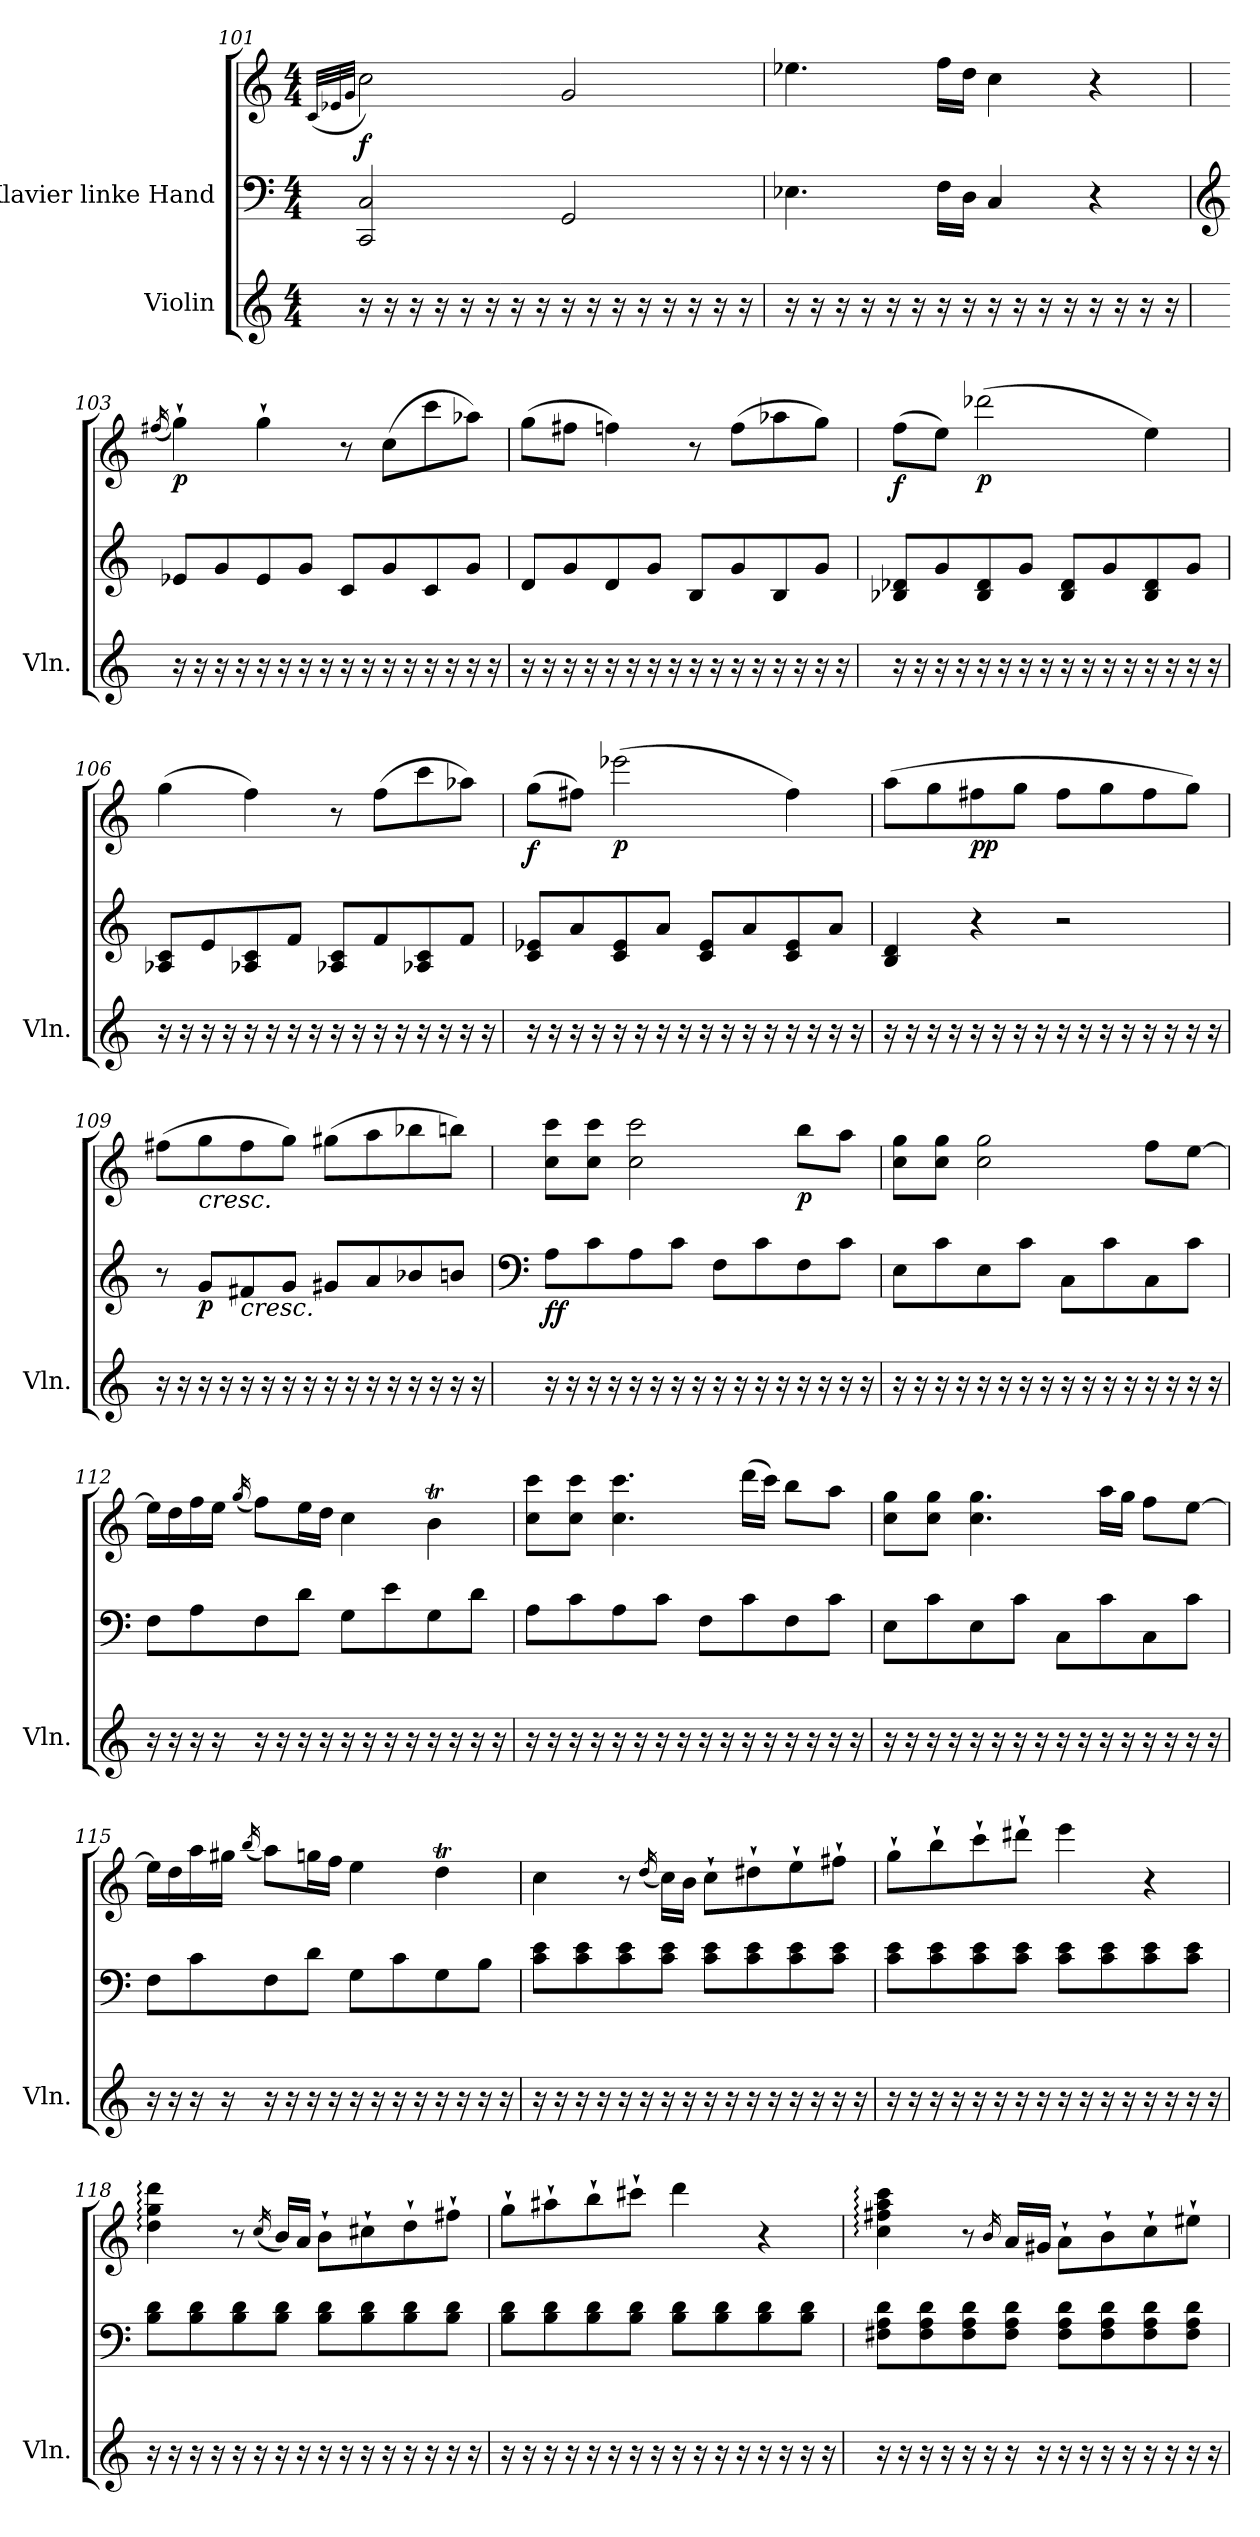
**kern	**kern	**kern	**dynam
*part2	*part1	*part1	*part1
*staff3	*staff2	*staff1	*staff1/2
*I"Violin	*I"Klavier linke Hand	*	*
*I'Vln.	*	*	*
!!LO:LB:g=z
*clefG2	*clefF4	*clefG2	*
*k[]	*k[]	*k[]	*
*M4/4	*M4/4	*M4/4	*
=101	=101	=101	=101
.	.	(>32qc/LLL	.
.	.	32qe-X/	.
.	.	32qg/JJJ	.
!	!	!	!LO:DY:b
16r	2CC/ 2C/	2cc\)	f
16r	.	.	.
16r	.	.	.
16r	.	.	.
16r	.	.	.
16r	.	.	.
16r	.	.	.
16r	.	.	.
16r	2GG/	2g/	.
16r	.	.	.
16r	.	.	.
16r	.	.	.
16r	.	.	.
16r	.	.	.
16r	.	.	.
16r	.	.	.
!!LO:LB:g=z
=102	=102	=102	=102
16r	4.E-X\	4.ee-X\	.
16r	.	.	.
16r	.	.	.
16r	.	.	.
16r	.	.	.
16r	.	.	.
16r	16F\LL	16ff\LL	.
16r	16D\JJ	16dd\JJ	.
16r	4C/	4cc\	.
16r	.	.	.
16r	.	.	.
16r	.	.	.
16r	4r	4r	.
16r	.	.	.
16r	.	.	.
16r	.	.	.
=103	=103	=103	=103
*	*clefG2	*	*
.	.	(<16qff#X/	.
!	!	!	!LO:DY:b
16r	8e-X/L	4gg`\)	p
16r	.	.	.
16r	8g/	.	.
16r	.	.	.
16r	8e-/	4gg`\	.
16r	.	.	.
16r	8g/J	.	.
16r	.	.	.
16r	8c/L	8r	.
16r	.	.	.
16r	8g/	(>8cc\L	.
16r	.	.	.
16r	8c/	8ccc\	.
16r	.	.	.
16r	8g/J	8aa-X\J)	.
16r	.	.	.
=104	=104	=104	=104
16r	8d/L	(>8gg\L	.
16r	.	.	.
16r	8g/	8ff#X\J	.
16r	.	.	.
16r	8d/	4ffn\)	.
16r	.	.	.
16r	8g/J	.	.
16r	.	.	.
16r	8B/L	8r	.
16r	.	.	.
16r	8g/	(>8ff\L	.
16r	.	.	.
16r	8B/	8aa-X\	.
16r	.	.	.
16r	8g/J	8gg\J)	.
16r	.	.	.
!!LO:LB:g=z
=105	=105	=105	=105
!	!	!	!LO:DY:b
16r	8B-X/ 8d-X/L	(>8ff\L	f
16r	.	.	.
16r	8g/	8ee\J)	.
16r	.	.	.
!	!	!	!LO:DY:b
16r	8B-/ 8d-/	(>2ddd-X\	p
16r	.	.	.
16r	8g/J	.	.
16r	.	.	.
16r	8B-/ 8d-/L	.	.
16r	.	.	.
16r	8g/	.	.
16r	.	.	.
16r	8B-/ 8d-/	4ee\)	.
16r	.	.	.
16r	8g/J	.	.
16r	.	.	.
!!LO:PB:g=z
=106	=106	=106	=106
16r	8A-X/ 8c/L	(>4gg\	.
16r	.	.	.
16r	8e/	.	.
16r	.	.	.
16r	8A-X/ 8c/	4ff\)	.
16r	.	.	.
16r	8f/J	.	.
16r	.	.	.
16r	8A-X/ 8c/L	8r	.
16r	.	.	.
16r	8f/	(>8ff\L	.
16r	.	.	.
16r	8A-X/ 8c/	8ccc\	.
16r	.	.	.
16r	8f/J	8aa-X\J)	.
16r	.	.	.
=107	=107	=107	=107
!	!	!	!LO:DY:b
16r	8c/ 8e-X/L	(>8gg\L	f
16r	.	.	.
16r	8a/	8ff#X\J)	.
16r	.	.	.
!	!	!	!LO:DY:b
16r	8c/ 8e-/	(>2eee-X\	p
16r	.	.	.
16r	8a/J	.	.
16r	.	.	.
16r	8c/ 8e-/L	.	.
16r	.	.	.
16r	8a/	.	.
16r	.	.	.
16r	8c/ 8e-/	4ff#\)	.
16r	.	.	.
16r	8a/J	.	.
16r	.	.	.
=108	=108	=108	=108
16r	4B/ 4d/	(>8aa\L	.
16r	.	.	.
16r	.	8gg\	.
16r	.	.	.
!	!	!	!LO:DY:b
16r	4r	8ff#X\	pp
16r	.	.	.
16r	.	8gg\J	.
16r	.	.	.
16r	2r	8ff#\L	.
16r	.	.	.
16r	.	8gg\	.
16r	.	.	.
16r	.	8ff#\	.
16r	.	.	.
16r	.	8gg\J)	.
16r	.	.	.
!!LO:LB:g=z
=109	=109	=109	=109
16r	8r	(>8ff#X\L	.
16r	.	.	.
!	!	!LO:TX:b:i:t=cresc.	!
!	!	!	!LO:DY:b=2
16r	8g/L	8gg\	p
16r	.	.	.
!	!LO:TX:b:i:t=cresc.	!	!
16r	8f#X/	8ff#\	.
16r	.	.	.
16r	8g/J	8gg\J)	.
16r	.	.	.
16r	8g#X/L	(>8gg#X\L	.
16r	.	.	.
16r	8a/	8aa\	.
16r	.	.	.
16r	8b-X/	8bb-X\	.
16r	.	.	.
16r	8bn/J	8bbn\J)	.
16r	.	.	.
=110	=110	=110	=110
*	*clefF4	*	*
!	!	!	!LO:DY:b=2
!	!	!	!LO:DY:n=1:b
16r	8A\L	8cc\ 8ccc\L	f f
16r	.	.	.
16r	8c\	8cc\ 8ccc\J	.
16r	.	.	.
16r	8A\	2cc\ 2ccc\	.
16r	.	.	.
16r	8c\J	.	.
16r	.	.	.
16r	8F\L	.	.
16r	.	.	.
16r	8c\	.	.
16r	.	.	.
!	!	!	!LO:DY:n=2:b
16r	8F\	8bb\L	p
16r	.	.	.
16r	8c\J	8aa\J	.
16r	.	.	.
=111	=111	=111	=111
16r	8E\L	8cc\ 8gg\L	.
16r	.	.	.
16r	8c\	8cc\ 8gg\J	.
16r	.	.	.
16r	8E\	2cc\ 2gg\	.
16r	.	.	.
16r	8c\J	.	.
16r	.	.	.
16r	8C\L	.	.
16r	.	.	.
16r	8c\	.	.
16r	.	.	.
16r	8C\	8ff\L	.
16r	.	.	.
16r	8c\J	[8ee\J	.
16r	.	.	.
!!LO:LB:g=z
=112	=112	=112	=112
16r	8F\L	16ee\LL]	.
16r	.	16dd\	.
16r	8A\	16ff\	.
16r	.	16ee\JJ	.
.	.	(<16qgg/	.
16r	8F\	8ff\L)	.
16r	.	.	.
16r	8d\J	16ee\L	.
16r	.	16dd\JJ	.
16r	8G\L	4cc\	.
16r	.	.	.
16r	8e\	.	.
16r	.	.	.
16r	8G\	4bt\	.
16r	.	.	.
16r	8d\J	.	.
16r	.	.	.
!!LO:LB:g=z
=113	=113	=113	=113
16r	8A\L	8cc\ 8ccc\L	.
16r	.	.	.
16r	8c\	8cc\ 8ccc\J	.
16r	.	.	.
16r	8A\	4.cc\ 4.ccc\	.
16r	.	.	.
16r	8c\J	.	.
16r	.	.	.
16r	8F\L	.	.
16r	.	.	.
16r	8c\	(>16ddd\LL	.
16r	.	16ccc\JJ)	.
16r	8F\	8bb\L	.
16r	.	.	.
16r	8c\J	8aa\J	.
16r	.	.	.
=114	=114	=114	=114
16r	8E\L	8cc\ 8gg\L	.
16r	.	.	.
16r	8c\	8cc\ 8gg\J	.
16r	.	.	.
16r	8E\	4.cc\ 4.gg\	.
16r	.	.	.
16r	8c\J	.	.
16r	.	.	.
16r	8C\L	.	.
16r	.	.	.
16r	8c\	16aa\LL	.
16r	.	16gg\JJ	.
16r	8C\	8ff\L	.
16r	.	.	.
16r	8c\J	[8ee\J	.
16r	.	.	.
=115	=115	=115	=115
16r	8F\L	16ee\LL]	.
16r	.	16dd\	.
16r	8c\	16aa\	.
16r	.	16gg#X\JJ	.
.	.	(<16qbb/	.
16r	8F\	8aa\L)	.
16r	.	.	.
16r	8d\J	16ggn\L	.
16r	.	16ff\JJ	.
16r	8G\L	4ee\	.
16r	.	.	.
16r	8c\	.	.
16r	.	.	.
16r	8G\	4ddT\	.
16r	.	.	.
16r	8B\J	.	.
16r	.	.	.
!!LO:PB:g=z
=116	=116	=116	=116
16r	8c\ 8e\L	4cc\	.
16r	.	.	.
16r	8c\ 8e\	.	.
16r	.	.	.
16r	8c\ 8e\	8r	.
16r	.	.	.
.	.	(<16qdd/	.
16r	8c\ 8e\J	16cc\LL)	.
16r	.	16b\JJ	.
16r	8c\ 8e\L	8cc`\L	.
16r	.	.	.
16r	8c\ 8e\	8dd#X`\	.
16r	.	.	.
16r	8c\ 8e\	8ee`\	.
16r	.	.	.
16r	8c\ 8e\J	8ff#X`\J	.
16r	.	.	.
=117	=117	=117	=117
16r	8c\ 8e\L	8gg`\L	.
16r	.	.	.
16r	8c\ 8e\	8bb`\	.
16r	.	.	.
16r	8c\ 8e\	8ccc`\	.
16r	.	.	.
16r	8c\ 8e\J	8ddd#X`\J	.
16r	.	.	.
16r	8c\ 8e\L	4eee\	.
16r	.	.	.
16r	8c\ 8e\	.	.
16r	.	.	.
16r	8c\ 8e\	4r	.
16r	.	.	.
16r	8c\ 8e\J	.	.
16r	.	.	.
=118	=118	=118	=118
16r	8B\ 8d\L	4dd\: 4gg\: 4ddd\:	.
16r	.	.	.
16r	8B\ 8d\	.	.
16r	.	.	.
16r	8B\ 8d\	8r	.
16r	.	.	.
.	.	(<16qcc/	.
16r	8B\ 8d\J	16b/LL)	.
16r	.	16a/JJ	.
16r	8B\ 8d\L	8b`\L	.
16r	.	.	.
16r	8B\ 8d\	8cc#X`\	.
16r	.	.	.
16r	8B\ 8d\	8dd`\	.
16r	.	.	.
16r	8B\ 8d\J	8ff#X`\J	.
16r	.	.	.
!!LO:LB:g=z
=119	=119	=119	=119
16r	8B\ 8d\L	8gg`\L	.
16r	.	.	.
16r	8B\ 8d\	8aa#X`\	.
16r	.	.	.
16r	8B\ 8d\	8bb`\	.
16r	.	.	.
16r	8B\ 8d\J	8ccc#X`\J	.
16r	.	.	.
16r	8B\ 8d\L	4ddd\	.
16r	.	.	.
16r	8B\ 8d\	.	.
16r	.	.	.
16r	8B\ 8d\	4r	.
16r	.	.	.
16r	8B\ 8d\J	.	.
16r	.	.	.
=120	=120	=120	=120
16r	8F#X\ 8A\ 8d\L	4cc\: 4ff#X\: 4aa\: 4ccc\:	.
16r	.	.	.
16r	8F#\ 8A\ 8d\	.	.
16r	.	.	.
16r	8F#\ 8A\ 8d\	8r	.
16r	.	.	.
.	.	16qb/	.
16r	8F#\ 8A\ 8d\J	16a/LL	.
16r	.	16g#X/JJ	.
16r	8F#\ 8A\ 8d\L	8a`\L	.
16r	.	.	.
16r	8F#\ 8A\ 8d\	8b`\	.
16r	.	.	.
16r	8F#\ 8A\ 8d\	8cc`\	.
16r	.	.	.
16r	8F#\ 8A\ 8d\J	8ee#X`\J	.
16r	.	.	.
=	=	=	=
*-	*-	*-	*-
